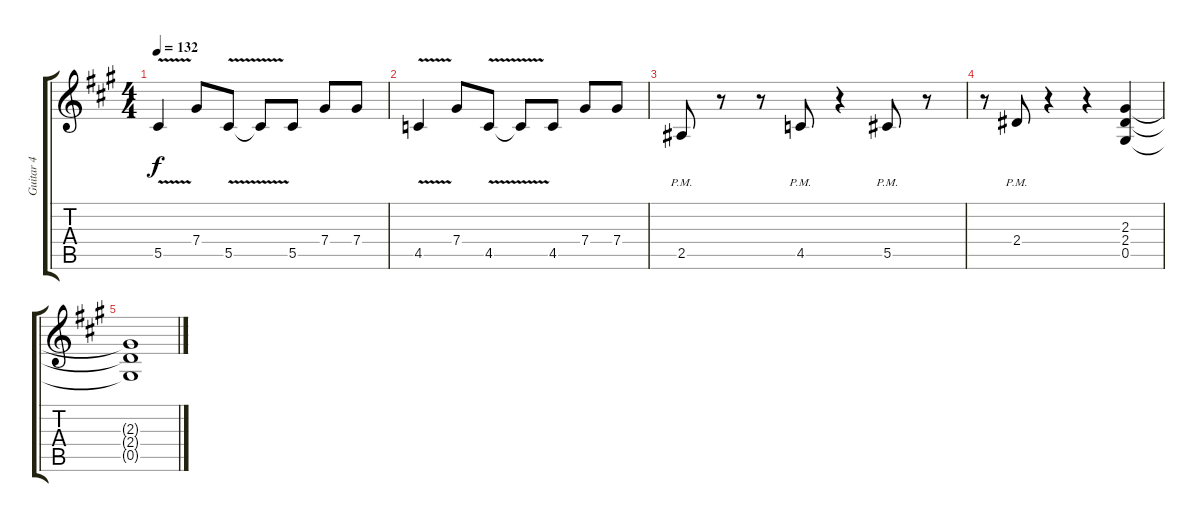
\track ("Guitar 4" "Guitar 4") {instrument distortionguitar}
\staff {score tabs}
\tuning (Eb4 Bb3 Gb3 Db3 Ab2 Eb2) {hide}
\ts (4 4)
\tempo 132
\clef g2
\ks a
5.5{v}.4{dy f} 7.4.8 5.5{v}.8 5.5{t}.8 5.5.8 7.4.8 7.4.8 |
4.5{v}.4 7.4.8 4.5{v}.8 4.5{t}.8 4.5.8 7.4.8 7.4.8 |
2.5{pm}.8 r.8 r.8 4.5{pm}.8 r.4 5.5{pm}.8 r.8 |
r.8 2.4{pm}.8 r.4 r.4 (2.3 2.4 0.5).4 |
(2.3{t} 2.4{t} 0.5{t}).1
